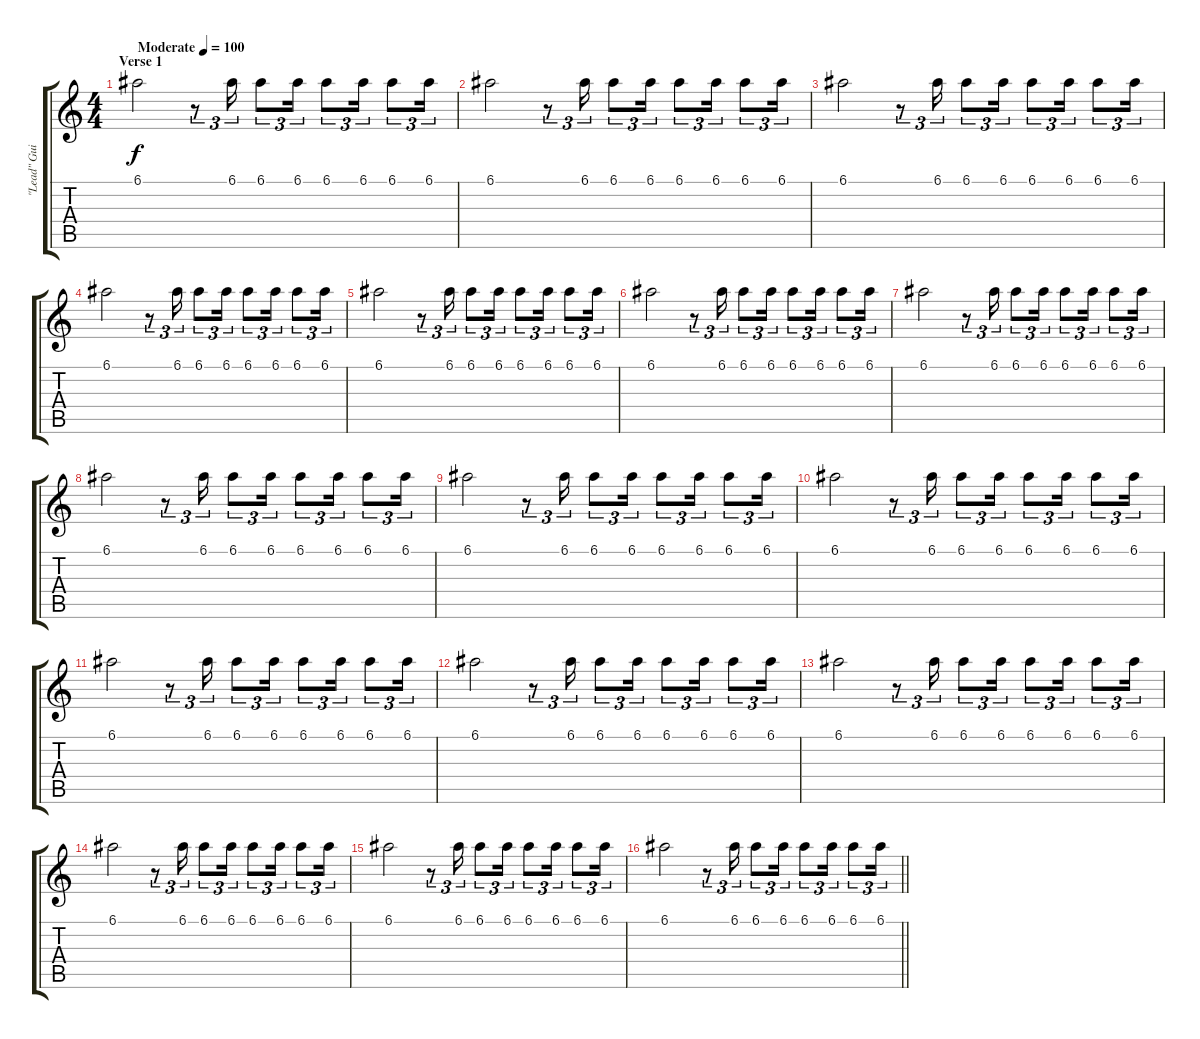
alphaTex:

\track ("\"Lead\" Guitar" "\"Lead\" Gui") {instrument acousticguitarnylon}
\staff {score tabs}
\tuning (E4 B3 G3 D3 A2 E2) {hide}
\ts (4 4)
\section ("" "Verse 1")
\tempo (100 "Moderate")
\clef g2
\ks c
6.1.2{dy f instrument acousticguitarnylon} r.8{tu (3 2)} 6.1.16{tu (3 2)} 6.1.8{tu (3 2)} 6.1.16{tu (3 2)} 6.1.8{tu (3 2)} 6.1.16{tu (3 2)} 6.1.8{tu (3 2)} 6.1.16{tu (3 2)} |
6.1.2 r.8{tu (3 2)} 6.1.16{tu (3 2)} 6.1.8{tu (3 2)} 6.1.16{tu (3 2)} 6.1.8{tu (3 2)} 6.1.16{tu (3 2)} 6.1.8{tu (3 2)} 6.1.16{tu (3 2)} |
6.1.2 r.8{tu (3 2)} 6.1.16{tu (3 2)} 6.1.8{tu (3 2)} 6.1.16{tu (3 2)} 6.1.8{tu (3 2)} 6.1.16{tu (3 2)} 6.1.8{tu (3 2)} 6.1.16{tu (3 2)} |
6.1.2 r.8{tu (3 2)} 6.1.16{tu (3 2)} 6.1.8{tu (3 2)} 6.1.16{tu (3 2)} 6.1.8{tu (3 2)} 6.1.16{tu (3 2)} 6.1.8{tu (3 2)} 6.1.16{tu (3 2)} |
6.1.2 r.8{tu (3 2)} 6.1.16{tu (3 2)} 6.1.8{tu (3 2)} 6.1.16{tu (3 2)} 6.1.8{tu (3 2)} 6.1.16{tu (3 2)} 6.1.8{tu (3 2)} 6.1.16{tu (3 2)} |
6.1.2 r.8{tu (3 2)} 6.1.16{tu (3 2)} 6.1.8{tu (3 2)} 6.1.16{tu (3 2)} 6.1.8{tu (3 2)} 6.1.16{tu (3 2)} 6.1.8{tu (3 2)} 6.1.16{tu (3 2)} |
6.1.2 r.8{tu (3 2)} 6.1.16{tu (3 2)} 6.1.8{tu (3 2)} 6.1.16{tu (3 2)} 6.1.8{tu (3 2)} 6.1.16{tu (3 2)} 6.1.8{tu (3 2)} 6.1.16{tu (3 2)} |
6.1.2 r.8{tu (3 2)} 6.1.16{tu (3 2)} 6.1.8{tu (3 2)} 6.1.16{tu (3 2)} 6.1.8{tu (3 2)} 6.1.16{tu (3 2)} 6.1.8{tu (3 2)} 6.1.16{tu (3 2)} |
6.1.2 r.8{tu (3 2)} 6.1.16{tu (3 2)} 6.1.8{tu (3 2)} 6.1.16{tu (3 2)} 6.1.8{tu (3 2)} 6.1.16{tu (3 2)} 6.1.8{tu (3 2)} 6.1.16{tu (3 2)} |
6.1.2 r.8{tu (3 2)} 6.1.16{tu (3 2)} 6.1.8{tu (3 2)} 6.1.16{tu (3 2)} 6.1.8{tu (3 2)} 6.1.16{tu (3 2)} 6.1.8{tu (3 2)} 6.1.16{tu (3 2)} |
6.1.2 r.8{tu (3 2)} 6.1.16{tu (3 2)} 6.1.8{tu (3 2)} 6.1.16{tu (3 2)} 6.1.8{tu (3 2)} 6.1.16{tu (3 2)} 6.1.8{tu (3 2)} 6.1.16{tu (3 2)} |
6.1.2 r.8{tu (3 2)} 6.1.16{tu (3 2)} 6.1.8{tu (3 2)} 6.1.16{tu (3 2)} 6.1.8{tu (3 2)} 6.1.16{tu (3 2)} 6.1.8{tu (3 2)} 6.1.16{tu (3 2)} |
6.1.2 r.8{tu (3 2)} 6.1.16{tu (3 2)} 6.1.8{tu (3 2)} 6.1.16{tu (3 2)} 6.1.8{tu (3 2)} 6.1.16{tu (3 2)} 6.1.8{tu (3 2)} 6.1.16{tu (3 2)} |
6.1.2 r.8{tu (3 2)} 6.1.16{tu (3 2)} 6.1.8{tu (3 2)} 6.1.16{tu (3 2)} 6.1.8{tu (3 2)} 6.1.16{tu (3 2)} 6.1.8{tu (3 2)} 6.1.16{tu (3 2)} |
6.1.2 r.8{tu (3 2)} 6.1.16{tu (3 2)} 6.1.8{tu (3 2)} 6.1.16{tu (3 2)} 6.1.8{tu (3 2)} 6.1.16{tu (3 2)} 6.1.8{tu (3 2)} 6.1.16{tu (3 2)} |
\barLineRight lightlight
6.1.2 r.8{tu (3 2)} 6.1.16{tu (3 2)} 6.1.8{tu (3 2)} 6.1.16{tu (3 2)} 6.1.8{tu (3 2)} 6.1.16{tu (3 2)} 6.1.8{tu (3 2)} 6.1.16{tu (3 2)}
